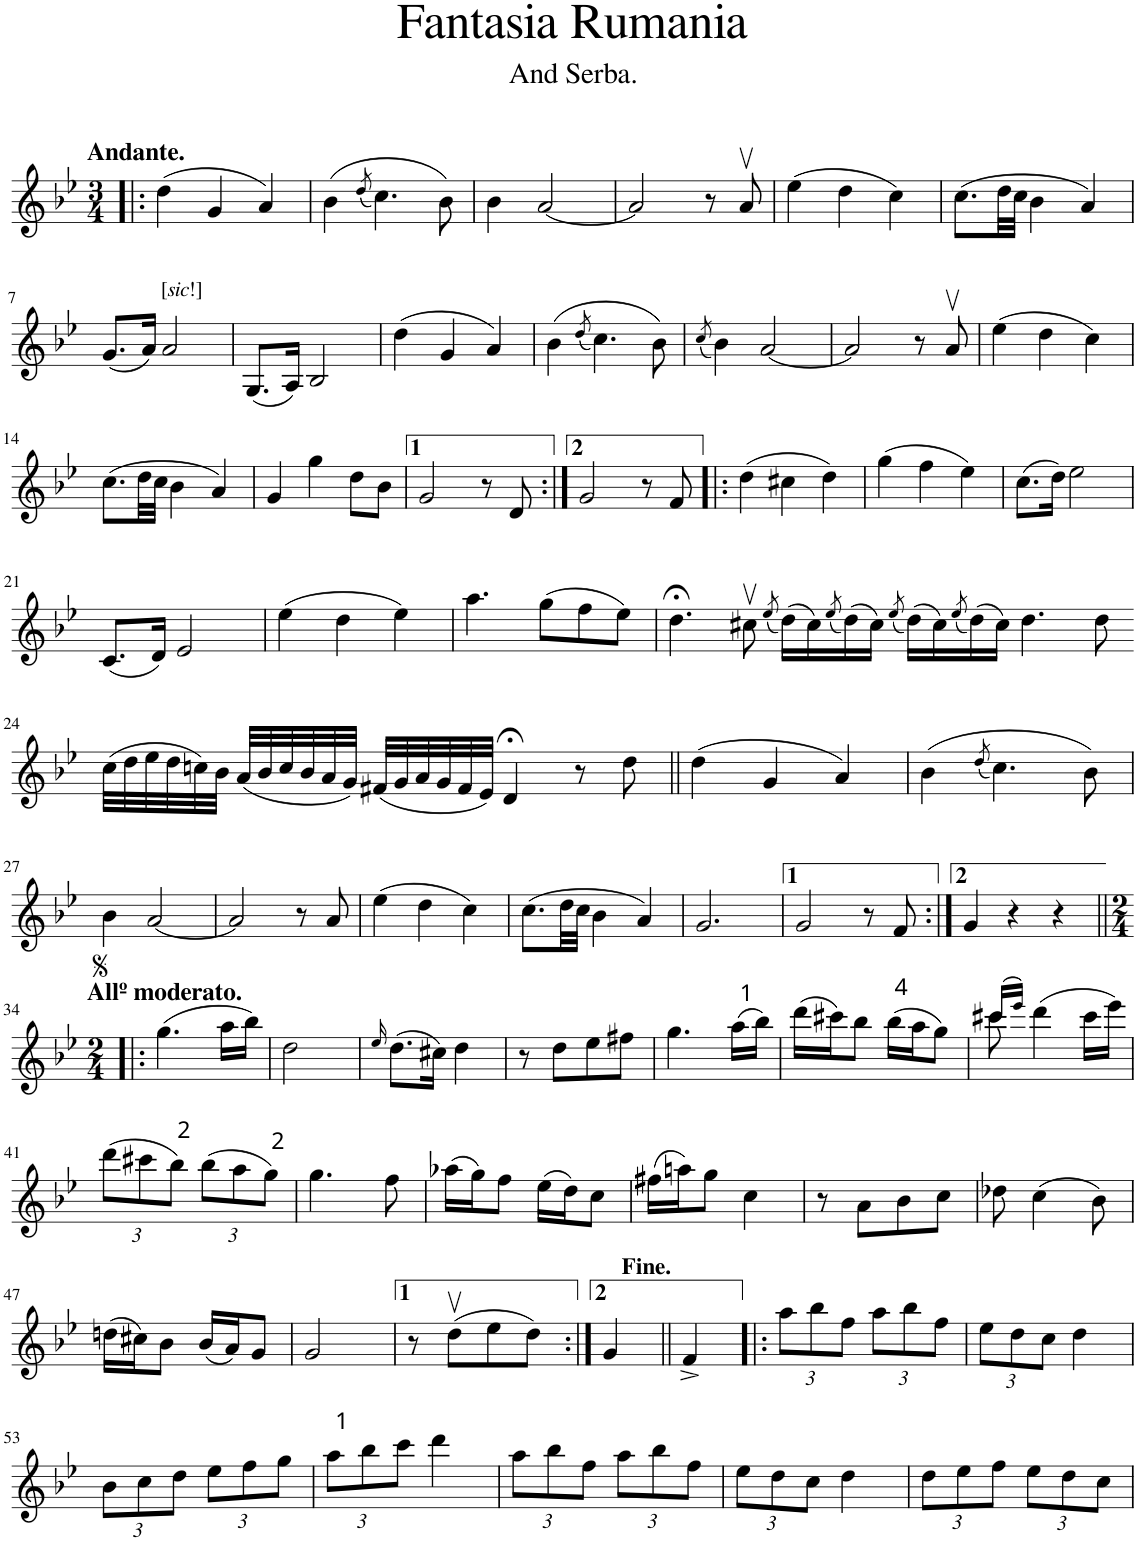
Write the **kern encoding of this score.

**kern
*part1
*staff1
*I"Piano
*I'Pno
*clefG2
*k[b-e-]
*g:
*M3/4
=1!|:
!LO:TX:a:B:t=Andante.
(4dd\
4g/
4a/)
=2
(4b-\
(8qdd/
4.cc\)
8b-\)
=3
4b-\
[2a/
=4
2a/]
8r
8av/
=5
(4ee-\
4dd\
4cc\)
=6
(8.cc\L
32dd\LL
32cc\JJJ
4b-\
4a/)
!!LO:LB:g=z
=7
(8.g/L
16a/Jk)
!LO:TX:a:t=[
!LO:TX:a:i:t=sic
!LO:TX:a:t=!]
2a/
=8
(8.G/L
16A/Jk)
2B-/
=9
(4dd\
4g/
4a/)
=10
(4b-\
(8qdd/
4.cc\)
8b-\)
=11
(8qcc/
4b-\)
[2a/
=12
2a/]
8r
8av/
=13
(4ee-\
4dd\
4cc\)
!!LO:LB:g=z
=14
(8.cc\L
32dd\LL
32cc\JJJ
4b-\
4a/)
=15
4g/
4gg\
8dd\L
8b-\J
=16
2g/
8r
8d/
=17:|!
2g/
8r
8f/
=18!|:
(4dd\
4cc#X\
4dd\)
=19
(4gg\
4ff\
4ee-\)
=20
(8.cc\L
16dd\Jk)
2ee-\
!!LO:LB:g=z
=21
(8.c/L
16d/Jk)
2e-/
=22
(4ee-\
4dd\
4ee-\)
=23
4.aa\
(8gg\L
8ff\
8ee-\J)
=23X1
4.dd;<\
8cc#Xv\
(8qee-/
(16dd\LL)
16cc#\)
(8qee-/
(16dd\)
16cc#\JJ)
(8qee-/
(16dd\LL)
16cc#\)
(8qee-/
(16dd\)
16cc#\JJ)
4.dd\
8dd\
!!LO:LB:g=z
=24-
(32cc\LLL
32dd\
32ee-\
32dd\
32ccn\)
32b-\JJJ
(32a/LLL
32b-/
32cc/
32b-/
32a/
32g/JJJ)
(32f#X/LLL
32g/
32a/
32g/
32f#/
32e-/JJJ)
[8.d/
16ryy
8r
8dd\
=25||
(4dd\
16d;</]
4g/
4a/)
=26
(4b-\
(8qdd/
4.cc\)
8b-\)
!!LO:LB:g=z
=27
4b-\
[2a/
=28
2a/]
8r
8a/
=29
(4ee-\
4dd\
4cc\)
=30
(8.cc\L
32dd\LL
32cc\JJJ
4b-\
4a/)
=31
2.g/
=32
2g/
8r
8f/
=33:|!
4g/
4r
4r
!!LO:LB:g=z
=34!|:
*M2/4
!LO:TX:a:B:t=Allº moderato.
(4.gg\
16aa\LL
16bb-\JJ)
=35
2dd\
=36
16qee-/
(8.dd\L
16cc#X\Jk)
4dd\
=37
8r
8dd\L
8ee-\
8ff#X\J
=38
4.gg\
(16aa\LL
16bb-\JJ)
=39
(16ddd\LL
16ccc#X\J)
8bb-\J
(16bb-\LL
16aa\J
8gg\J)
=40
*^
(16ccc#X/LL	8ccc#\
16eee-!/JJ)	.
4.ryy	(>4ddd\
.	16ccc#\LL
.	16eee-\JJ)
*v	*v
!!LO:LB:g=z
=41
*Xbrackettup
(12ddd\L
12ccc#X\
12bb-\J)
(12bb-\L
12aa\
12gg\J)
=42
4.gg\
8ff\
=43
(16aa-X\LL
16gg\J)
8ff\J
(16ee-\LL
16dd\J)
8cc\J
=44
(16ff#X\LL
16aan\J)
8gg\J
4cc\
=45
8r
8a\L
8b-\
8cc\J
=46
8dd-X\
(4cc\
8b-\)
!!LO:LB:g=z
=47
(16ddn\LL
16cc#X\J)
8b-\J
(16b-/LL
16a/J)
8g/J
=48
2g/
=49
8r
(8ddv\L
8ee-\
8dd\J)
=50:|!
4g/
=50X2||
4f^/
=51!|:
12aa\L
12bb-\
12ff\J
12aa\L
12bb-\
12ff\J
=52
12ee-\L
12dd\
12cc\J
4dd\
!!LO:LB:g=z
=53
12b-\L
12cc\
12dd\J
12ee-\L
12ff\
12gg\J
=54
12aa\L
12bb-\
12ccc\J
4ddd\
=55
12aa\L
12bb-\
12ff\J
12aa\L
12bb-\
12ff\J
=56
12ee-\L
12dd\
12cc\J
4dd\
=57
12dd\L
12ee-\
12ff\J
12ee-\L
12dd\
12cc\J
=
*-
